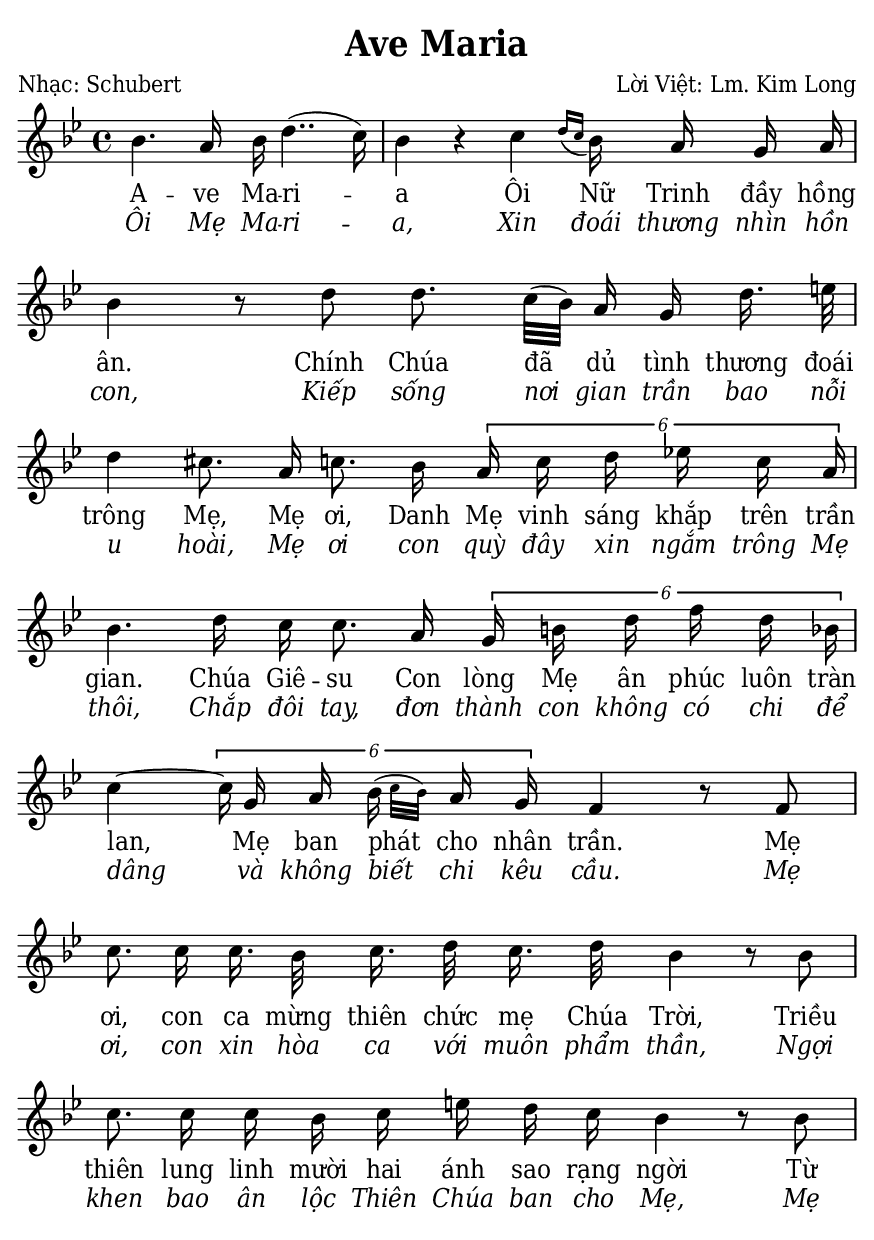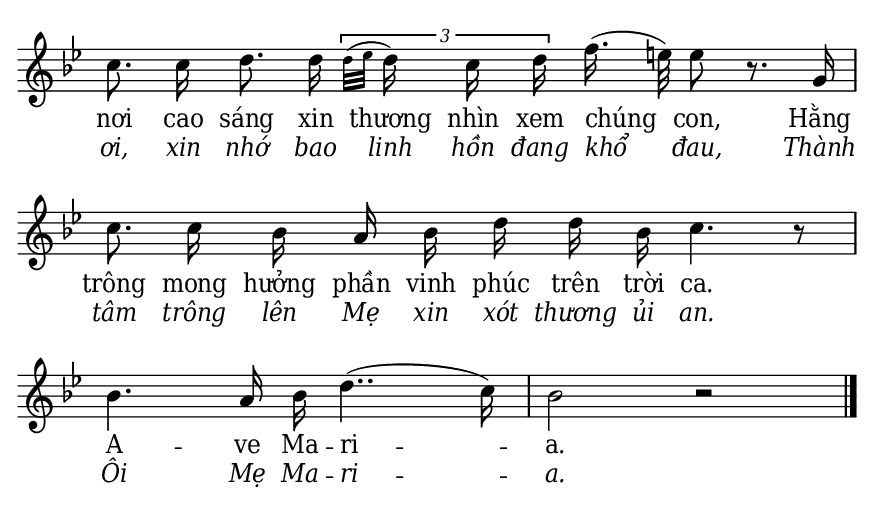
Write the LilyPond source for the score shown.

% Cài đặt chung\
\version "2.24.3"
\include "english.ly"

\header {
  title = "Ave Maria"
  poet = "Nhạc: Schubert"
  composer = "Lời Việt: Lm. Kim Long"
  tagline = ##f
}

% Nhạc phiên khúc
nhacPhienKhucSop = \relative c'' {
  \key bf \major \time 4/4
  \autoBeamOff
  bf4. a16 bf d4.. (c16) \bar "|"
  bf4 r c \grace { d16 ([c] } bf16) a g a \bar "|"
  bf4 r8 d d8. c32 ([bf]) a16 g d'16. e32 \bar "|"
  d4 cs8. a16 c!8. bf16 \tupletUp \tuplet 6/2 { a c d ef! c a } \bar "|"
  bf4. d16 c c8. a16 \tuplet 6/2 { g b! d f d bf } \bar "|"
  c4 ~ \tuplet 6/2 { c16 g a
  \afterGrace bf16 ({
    \override Flag.stroke-style = #"grace"
    \stemDown c32 [bf])} \stemNeutral
  \revert Flag.stroke-style
  a16 g } f4 r8 f \bar "|"
  c'8. c16 c16. bf32 \bar "" c16. d32 c16. d32 bf4 r8 bf \bar "|"
  c8. c16 c bf c e d c bf4 r8 bf \bar "|"
  c8. c16 d8. d16
  \tuplet 3/2 { \grace { \stemDown d32 ^([ef] } d16) c d } \stemNeutral
  f16. (e32) e8 r8. g,16 \bar "|"
  c8. c16 bf a bf d d bf c4. r8 \bar "|"
  bf4. a16 bf d4.. (c16) \bar "|"
  bf2 r2 \bar "|."
}

% Lời phiên khúc
loiPhienKhucSop = \lyrics {
  <<
    {
      A -- ve Ma -- ri -- a
      Ôi Nữ Trinh đầy hồng ân.
      Chính Chúa đã dủ tình thương đoái trông Mẹ,
      Mẹ ơi, Danh Mẹ vinh sáng khắp trên trần gian.
      Chúa Giê -- su Con lòng Mẹ ân phúc luôn tràn lan,
      Mẹ ban phát cho nhân trần.
      Mẹ ơi, con ca mừng thiên chức mẹ Chúa Trời,
      Triều thiên lung linh mười hai ánh sao rạng ngời
      Từ nơi cao sáng xin thương nhìn xem chúng con,
      Hằng trông mong hưởng phần vinh phúc trên trời ca.
      A -- ve Ma -- ri -- a.
    }
    \new Lyrics {
	    \set associatedVoice = "beSop"
      \override Lyrics.LyricText.font-shape = #'italic
      Ôi Mẹ Ma -- ri -- a,
      Xin đoái thương nhìn hồn con,
      Kiếp sống nơi gian trần bao nỗi u hoài,
      Mẹ ơi con quỳ đây xin ngắm trông Mẹ thôi,
      Chắp đôi tay, đơn thành con không có chi để dâng
      và không biết chi kêu cầu.
      Mẹ ơi, con xin hòa ca với muôn phẩm thần,
      Ngợi khen bao ân lộc Thiên Chúa ban cho Mẹ,
      Mẹ ơi, xin nhớ bao linh hồn đang khổ đau,
      Thành tâm trông lên Mẹ xin xót thương ủi an.
      Ôi Mẹ Ma -- ri -- a.
    }
  >>
}

% Dàn trang
\paper {
  #(set-paper-size "a5")
  top-margin = 3\mm
  bottom-margin = 3\mm
  left-margin = 3\mm
  right-margin = 3\mm
  #(define fonts
	 (make-pango-font-tree "Deja Vu Serif Condensed"
	 		       "Deja Vu Serif Condensed"
			       "Deja Vu Serif Condensed"
			       (/ 20 20)))
  print-page-number = ##f
}

\score {
  \new ChoirStaff <<
    \new Staff <<
      \new Voice = "beSop" {
        \clef treble \nhacPhienKhucSop
      }
      \new Lyrics \lyricsto beSop \loiPhienKhucSop
    >>
  >>
  \layout {
    \override Lyrics.LyricSpace.minimum-distance = #1.5
    \override Score.BarNumber.break-visibility = ##(#f #f #f)
    \set Staff.measureBarType = #'()
    ragged-last = ##f
    indent = 0
  }
}
